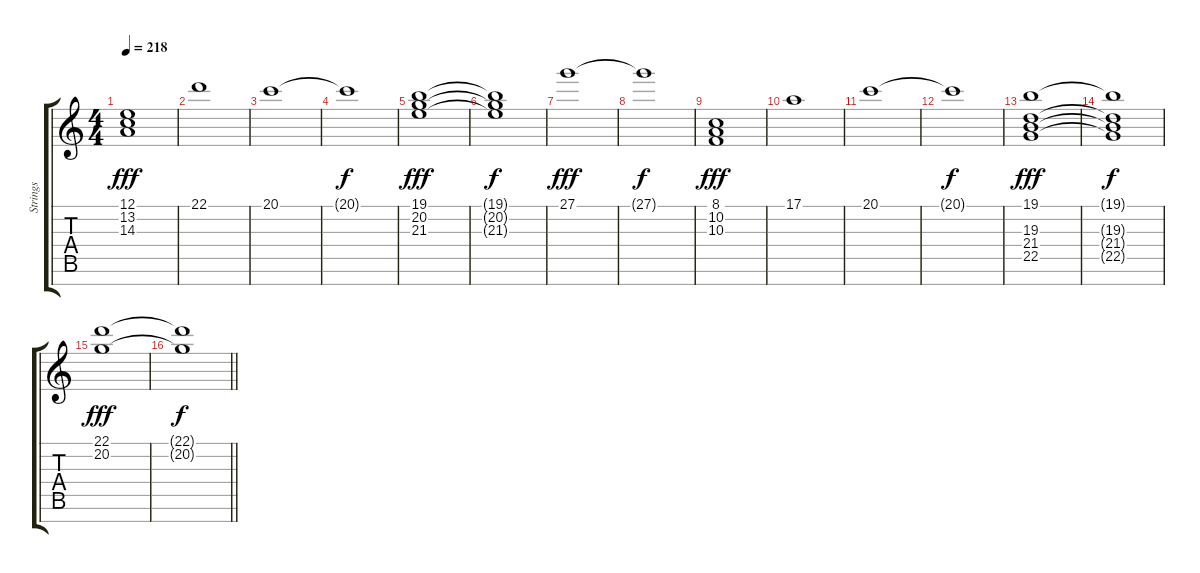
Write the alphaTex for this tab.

\track ("Strings" "Strings") {instrument stringensemble1}
\staff {score tabs}
\tuning (E4 B3 G3 D3 A2 E2 B1) {hide}
\ts (4 4)
\tempo 218
\clef g2
\ks c
(12.1 13.2 14.3).1{dy fff} |
22.1.1 |
20.1.1 |
20.1{t}.1{dy f} |
(19.1 20.2 21.3).1{dy fff} |
(19.1{t} 20.2{t} 21.3{t}).1{dy f} |
27.1.1{dy fff} |
27.1{t}.1{dy f} |
(8.1 10.2 10.3).1{dy fff} |
17.1.1 |
20.1.1 |
20.1{t}.1{dy f} |
(19.1 19.3 21.4 22.5).1{dy fff} |
(19.1{t} 19.3{t} 21.4{t} 22.5{t}).1{dy f} |
(22.1 20.2).1{dy fff} |
\barLineRight lightlight
(22.1{t} 20.2{t}).1{dy f}
